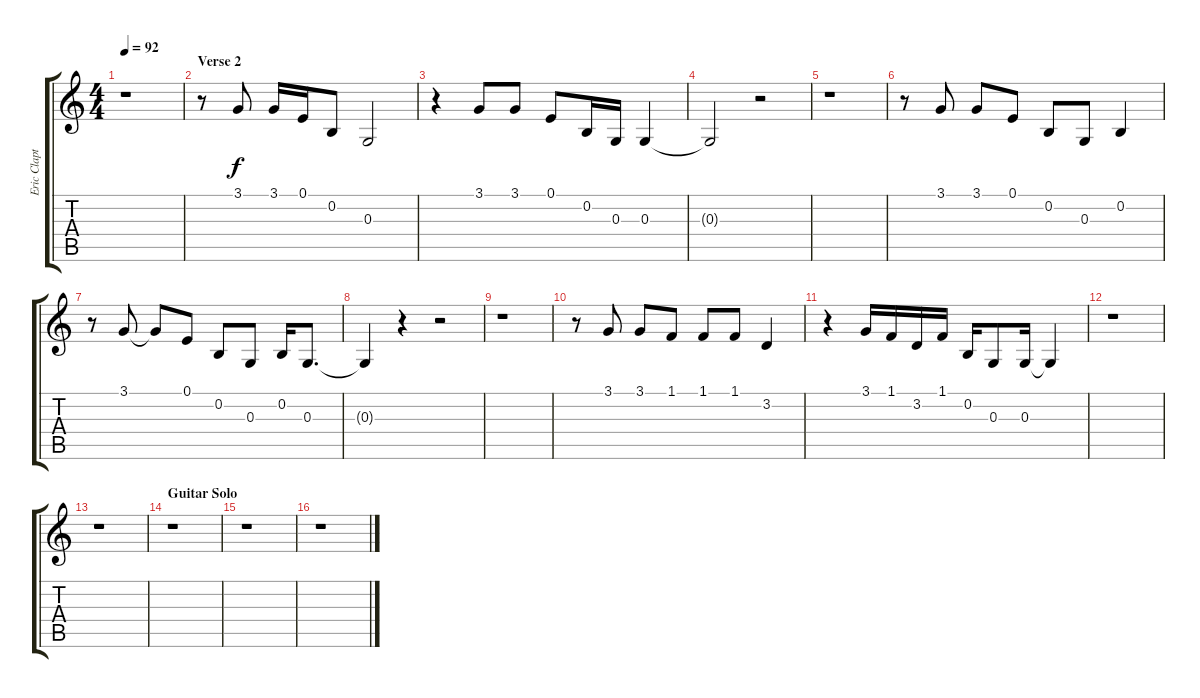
\track ("Eric Clapton Voice" "Eric Clapt") {instrument harmonica}
\staff {score tabs}
\tuning (E4 B3 G3 D3 A2 E2) {hide}
\ts (4 4)
\tempo 92
\clef g2
\ks c
r.1{dy f} |
\section ("" "Verse 2")
r.8 3.1.8 3.1.16 0.1.16 0.2.8 0.3.2 |
r.4 3.1.8 3.1.8 0.1.8 0.2.16 0.3.16 0.3.4 |
0.3{t}.2 r.2 |
r.1 |
r.8 3.1.8 3.1.8 0.1.8 0.2.8 0.3.8 0.2.4 |
r.8 3.1.8 3.1{t}.8 0.1.8 0.2.8 0.3.8 0.2.16 0.3.8{d} |
0.3{t}.4 r.4 r.2 |
r.1 |
r.8 3.1.8 3.1.8 1.1.8 1.1.8 1.1.8 3.2.4 |
r.4 3.1.16 1.1.16 3.2.16 1.1.16 0.2.16 0.3.8 0.3.16 0.3{t}.4 |
r.1 |
r.1 |
\section ("" "Guitar Solo")
r.1 |
r.1 |
r.1
